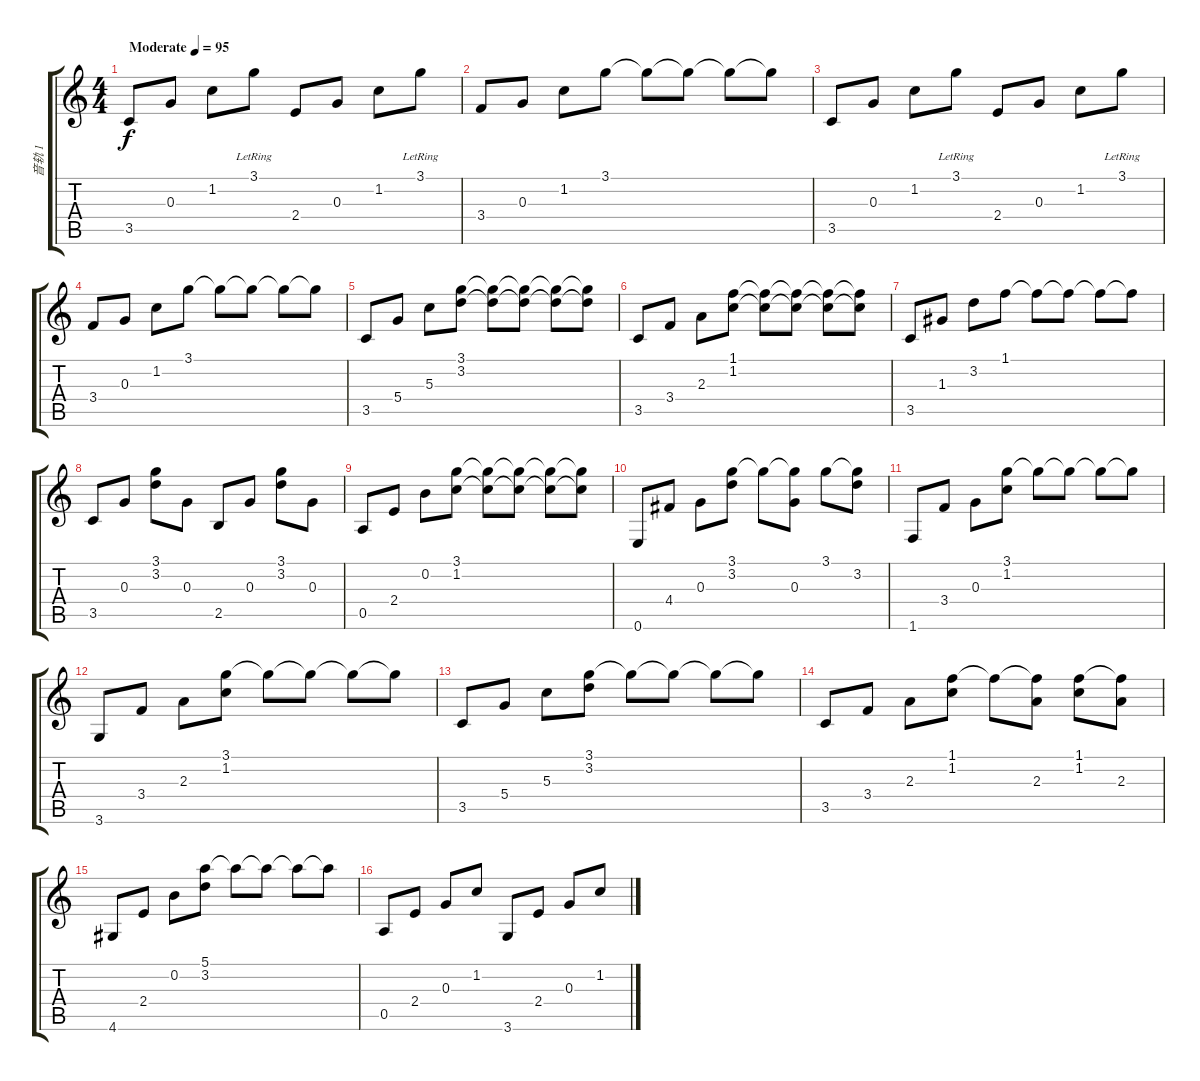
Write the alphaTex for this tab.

\track ("音轨 1" "音轨 1") {instrument acousticguitarsteel}
\staff {score tabs}
\tuning (E4 B3 G3 D3 A2 E2) {hide}
\ts (4 4)
\tempo (95 "Moderate")
\clef g2
\ks c
3.5.8{dy f instrument acousticguitarsteel} 0.3.8 1.2.8 3.1{lr}.8 2.4.8 0.3.8 1.2.8 3.1{lr}.8 |
3.4.8 0.3.8 1.2.8 3.1.8 3.1{t}.8 3.1{t}.8 3.1{t}.8 3.1{t}.8 |
3.5.8 0.3.8 1.2.8 3.1{lr}.8 2.4.8 0.3.8 1.2.8 3.1{lr}.8 |
3.4.8 0.3.8 1.2.8 3.1.8 3.1{t}.8 3.1{t}.8 3.1{t}.8 3.1{t}.8 |
3.5.8 5.4.8 5.3.8 (3.1 3.2).8 (3.1{t} 3.2{t}).8 (3.1{t} 3.2{t}).8 (3.1{t} 3.2{t}).8 (3.1{t} 3.2{t}).8 |
3.5.8 3.4.8 2.3.8 (1.1 1.2).8 (1.1{t} 1.2{t}).8 (1.1{t} 1.2{t}).8 (1.1{t} 1.2{t}).8 (1.1{t} 1.2{t}).8 |
3.5.8 1.3.8 3.2.8 1.1.8 1.1{t}.8 1.1{t}.8 1.1{t}.8 1.1{t}.8 |
3.5.8 0.3.8 (3.1 3.2).8 0.3.8 2.5.8 0.3.8 (3.1 3.2).8 0.3.8 |
0.5.8 2.4.8 0.2.8 (3.1 1.2).8 (3.1{t} 1.2{t}).8 (3.1{t} 1.2{t}).8 (3.1{t} 1.2{t}).8 (3.1{t} 1.2{t}).8 |
0.6.8 4.4.8 0.3.8 (3.1 3.2).8 3.1{t}.8 (3.1{t} 0.3).8 3.1.8 (3.1{t} 3.2).8 |
1.6.8 3.4.8 0.3.8 (3.1 1.2).8 3.1{t}.8 3.1{t}.8 3.1{t}.8 3.1{t}.8 |
3.6.8 3.4.8 2.3.8 (3.1 1.2).8 3.1{t}.8 3.1{t}.8 3.1{t}.8 3.1{t}.8 |
3.5.8 5.4.8 5.3.8 (3.1 3.2).8 3.1{t}.8 3.1{t}.8 3.1{t}.8 3.1{t}.8 |
3.5.8 3.4.8 2.3.8 (1.1 1.2).8 1.1{t}.8 (1.1{t} 2.3).8 (1.1 1.2).8 (1.1{t} 2.3).8 |
4.6.8 2.4.8 0.2.8 (5.1 3.2).8 5.1{t}.8 5.1{t}.8 5.1{t}.8 5.1{t}.8 |
0.5.8 2.4.8 0.3.8 1.2.8 3.6.8 2.4.8 0.3.8 1.2.8
